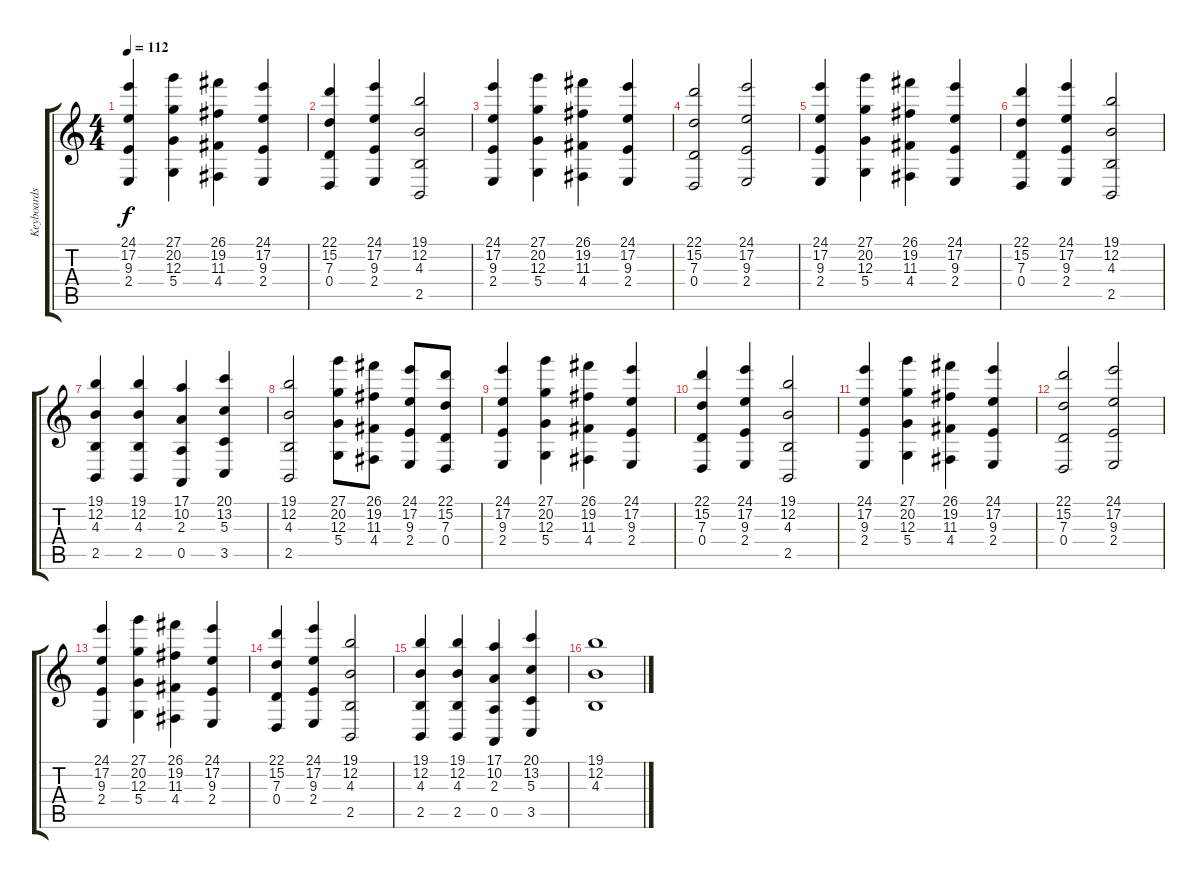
\track ("Keyboards" "Keyboards") {instrument synthstrings1}
\staff {score tabs}
\tuning (E4 B3 G3 D3 A2 E2) {hide}
\ts (4 4)
\tempo 112
\clef g2
\ks c
(24.1 17.2 9.3 2.4).4{dy f} (27.1 20.2 12.3 5.4).4 (26.1 19.2 11.3 4.4).4 (24.1 17.2 9.3 2.4).4 |
(22.1 15.2 7.3 0.4).4 (24.1 17.2 9.3 2.4).4 (19.1 12.2 4.3 2.5).2 |
(24.1 17.2 9.3 2.4).4 (27.1 20.2 12.3 5.4).4 (26.1 19.2 11.3 4.4).4 (24.1 17.2 9.3 2.4).4 |
(22.1 15.2 7.3 0.4).2 (24.1 17.2 9.3 2.4).2 |
(24.1 17.2 9.3 2.4).4 (27.1 20.2 12.3 5.4).4 (26.1 19.2 11.3 4.4).4 (24.1 17.2 9.3 2.4).4 |
(22.1 15.2 7.3 0.4).4 (24.1 17.2 9.3 2.4).4 (19.1 12.2 4.3 2.5).2 |
(19.1 12.2 4.3 2.5).4 (19.1 12.2 4.3 2.5).4 (17.1 10.2 2.3 0.5).4 (20.1 13.2 5.3 3.5).4 |
(19.1 12.2 4.3 2.5).2 (27.1 20.2 12.3 5.4).8 (26.1 19.2 11.3 4.4).8 (24.1 17.2 9.3 2.4).8 (22.1 15.2 7.3 0.4).8 |
(24.1 17.2 9.3 2.4).4 (27.1 20.2 12.3 5.4).4 (26.1 19.2 11.3 4.4).4 (24.1 17.2 9.3 2.4).4 |
(22.1 15.2 7.3 0.4).4 (24.1 17.2 9.3 2.4).4 (19.1 12.2 4.3 2.5).2 |
(24.1 17.2 9.3 2.4).4 (27.1 20.2 12.3 5.4).4 (26.1 19.2 11.3 4.4).4 (24.1 17.2 9.3 2.4).4 |
(22.1 15.2 7.3 0.4).2 (24.1 17.2 9.3 2.4).2 |
(24.1 17.2 9.3 2.4).4 (27.1 20.2 12.3 5.4).4 (26.1 19.2 11.3 4.4).4 (24.1 17.2 9.3 2.4).4 |
(22.1 15.2 7.3 0.4).4 (24.1 17.2 9.3 2.4).4 (19.1 12.2 4.3 2.5).2 |
(19.1 12.2 4.3 2.5).4 (19.1 12.2 4.3 2.5).4 (17.1 10.2 2.3 0.5).4 (20.1 13.2 5.3 3.5).4 |
(19.1 12.2 4.3).1
